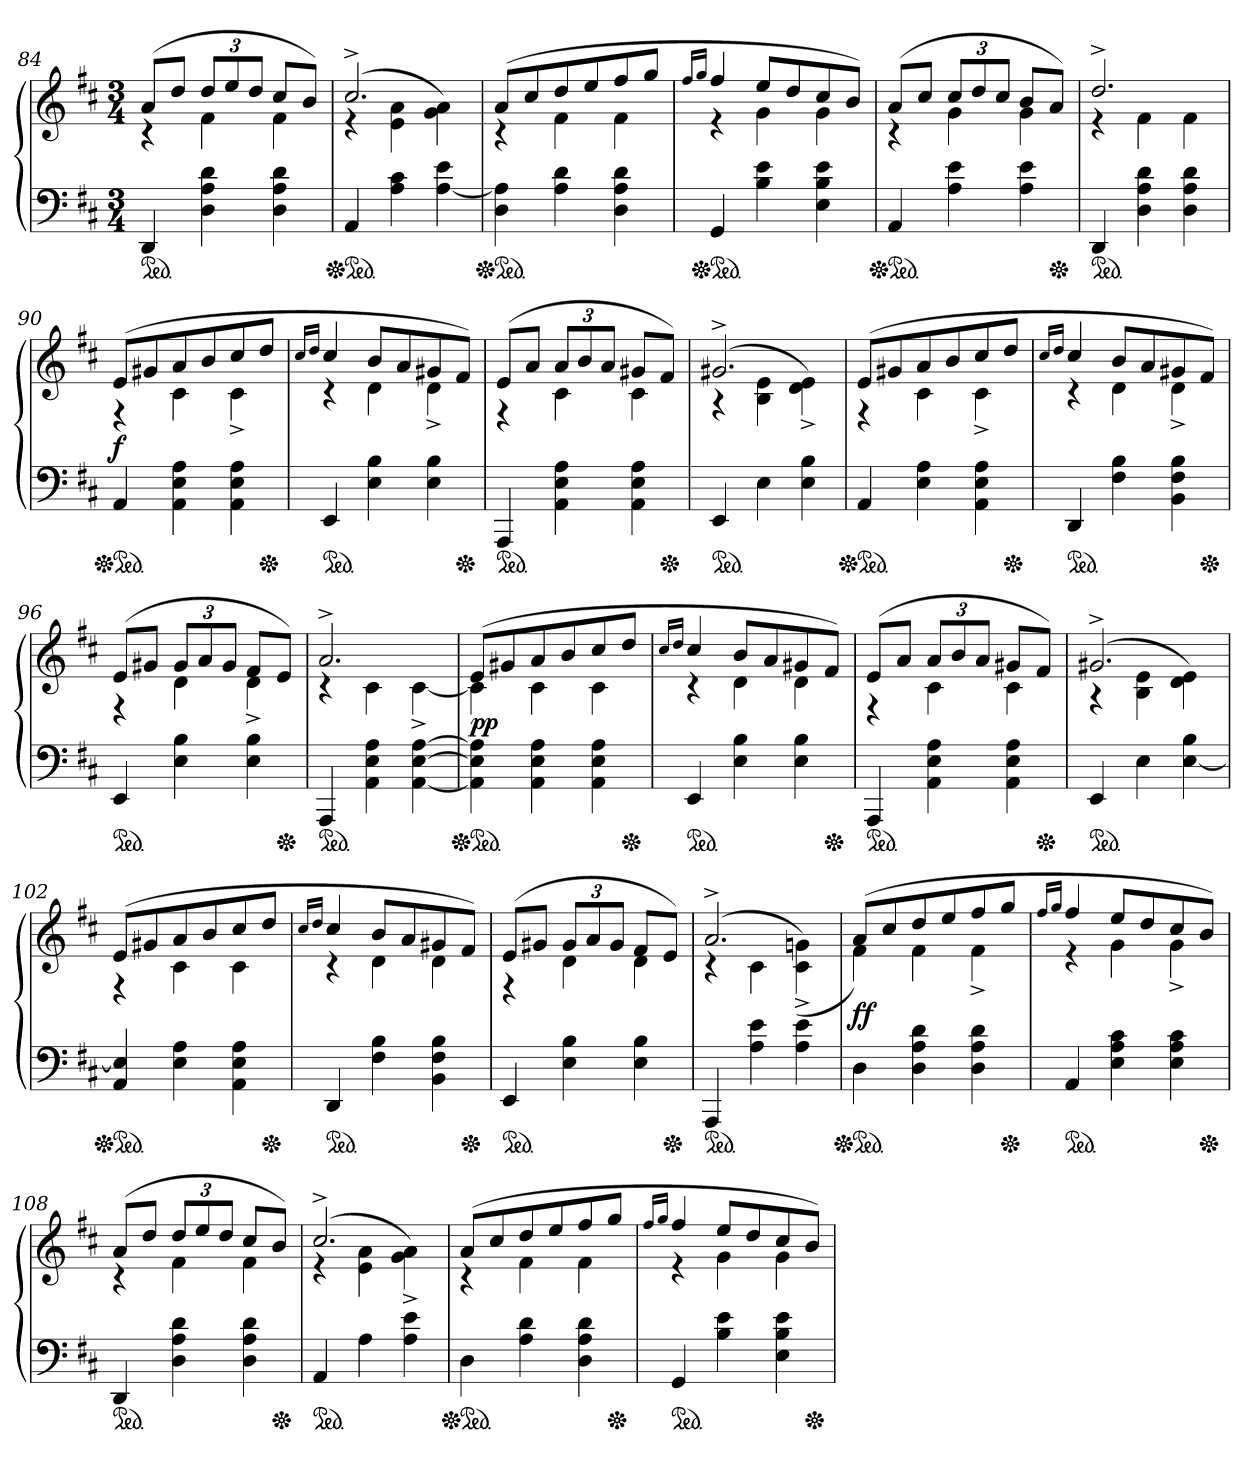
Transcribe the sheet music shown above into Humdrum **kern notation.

**kern	**kern	**dynam
*part1	*part1	*part1
*staff2	*staff1	*staff1/2
*clefF4	*clefG2	*
*k[f#c#]	*k[f#c#]	*
*M3/4	*M3/4	*
=84	=84	=84
*	*^	*
*ped	*	*	*
4DD	(>8aL	4r	.
.	8ddJ	.	.
4D 4A 4d	12ddL	4f#	.
.	12ee	.	.
.	12ddJ	.	.
4D 4A 4d	8cc#L	4f#	.
.	8bJ)	.	.
=85	=85	=85	=85
*Xped	*	*	*
*ped	*	*	*
4AA	(>2.cc#^>	4r	.
4A 4c#	.	4e 4a	.
[4A 4e	.	4g 4a)	.
=86	=86	=86	=86
*Xped	*	*	*
*ped	*	*	*
4D 4A]	(>8aL	4r	.
.	8cc#	.	.
4A 4d	8dd	4f#	.
.	8ee	.	.
4D 4A 4d	8ff#	4f#	.
.	8ggJ	.	.
=87	=87	=87	=87
.	16qff#/LL	.	.
.	16qgg/JJ	.	.
*Xped	*	*	*
*ped	*	*	*
4GG	4ff#	4r	.
4B 4e	8eeL	4g	.
.	8dd	.	.
4E 4B 4e	8cc#	4g	.
.	8bJ)	.	.
=88	=88	=88	=88
*Xped	*	*	*
*ped	*	*	*
4AA	(>8aL	4r	.
.	8cc#J	.	.
4A 4e	12cc#L	4g	.
.	12dd	.	.
.	12cc#J	.	.
4A 4e	8bL	4g	.
*Xped	*	*	*
.	8aJ)	.	.
=89	=89	=89	=89
*ped	*	*	*
4DD	2.dd^	4r	.
4D 4A 4d	.	4f#	.
4D 4A 4d	.	4f#	.
=90	=90	=90	=90
*Xped	*	*	*
*ped	*	*	*
4AA	(>8eL	4r	f
.	8g#X	.	.
4AA 4E 4A	8a	4c#	.
.	8b	.	.
4AA 4E 4A	8cc#	4c#^<	.
*Xped	*	*	*
.	8ddJ	.	.
=91	=91	=91	=91
.	16qcc#/LL	.	.
.	16qdd/JJ	.	.
*ped	*	*	*
4EE	4cc#	4r	.
4E 4B	8bL	4d	.
.	8a	.	.
4E 4B	8g#X	4d^<	.
*Xped	*	*	*
.	8f#J)	.	.
=92	=92	=92	=92
*ped	*	*	*
4AAA	(>8eL	4r	.
.	8aJ	.	.
4AA 4E 4A	12aL	4c#	.
.	12b	.	.
.	12aJ	.	.
4AA 4E 4A	8g#XL	4c#	.
*Xped	*	*	*
.	8f#J)	.	.
=93	=93	=93	=93
*ped	*	*	*
4EE	(>2.g#X^>	4r	.
4E	.	4B 4e	.
4E 4B	.	4d^< 4e^<)	.
=94	=94	=94	=94
*Xped	*	*	*
*ped	*	*	*
4AA	(>8eL	4r	.
.	8g#X	.	.
4E 4A	8a	4c#	.
.	8b	.	.
4AA 4E 4A	8cc#	4c#^<	.
*Xped	*	*	*
.	8ddJ	.	.
=95	=95	=95	=95
.	16qcc#/LL	.	.
.	16qdd/JJ	.	.
*ped	*	*	*
4DD	4cc#	4r	.
4F# 4B	8bL	4d	.
.	8a	.	.
4BB 4F# 4B	8g#X	4d^<	.
*Xped	*	*	*
.	8f#J)	.	.
=96	=96	=96	=96
*ped	*	*	*
4EE	(>8eL	4r	.
.	8g#XJ	.	.
4E 4B	12g#L	4d	.
.	12a	.	.
.	12g#J	.	.
4E 4B	8f#L	4d^<	.
*Xped	*	*	*
.	8eJ)	.	.
=97	=97	=97	=97
*ped	*	*	*
4AAA	2.a^>	4r	.
4AA 4E 4A	.	4c#	.
[4AA [4E [4A	.	[4c#^<	.
=98	=98	=98	=98
*Xped	*	*	*
*ped	*	*	*
4AA] 4E] 4A]	(>8eL	4c#]	pp
.	8g#X	.	.
4AA 4E 4A	8a	4c#	.
.	8b	.	.
4AA 4E 4A	8cc#	4c#	.
*Xped	*	*	*
.	8ddJ	.	.
=99	=99	=99	=99
.	16qcc#/LL	.	.
.	16qdd/JJ	.	.
*ped	*	*	*
4EE	4cc#	4r	.
4E 4B	8bL	4d	.
.	8a	.	.
4E 4B	8g#X	4d	.
*Xped	*	*	*
.	8f#J)	.	.
=100	=100	=100	=100
*ped	*	*	*
4AAA	(>8eL	4r	.
.	8aJ	.	.
4AA 4E 4A	12aL	4c#	.
.	12b	.	.
.	12aJ	.	.
4AA 4E 4A	8g#XL	4c#	.
*Xped	*	*	*
.	8f#J)	.	.
=101	=101	=101	=101
*ped	*	*	*
4EE	(>2.g#X^>	4r	.
4E	.	4B 4e	.
[4E 4B	.	4d 4e)	.
=102	=102	=102	=102
*Xped	*	*	*
*ped	*	*	*
4AA 4E]	(>8eL	4r	.
.	8g#X	.	.
4E 4A	8a	4c#	.
.	8b	.	.
4AA 4E 4A	8cc#	4c#	.
*Xped	*	*	*
.	8ddJ	.	.
=103	=103	=103	=103
.	16qcc#/LL	.	.
.	16qdd/JJ	.	.
*ped	*	*	*
4DD	4cc#	4r	.
4F# 4B	8bL	4d	.
.	8a	.	.
4BB 4F# 4B	8g#X	4d	.
*Xped	*	*	*
.	8f#J)	.	.
=104	=104	=104	=104
*ped	*	*	*
4EE	(>8eL	4r	.
.	8g#XJ	.	.
4E 4B	12g#L	4d	.
.	12a	.	.
.	12g#J	.	.
4E 4B	8f#L	4d	.
*Xped	*	*	*
.	8eJ)	.	.
=105	=105	=105	=105
*ped	*	*	*
4AAA	(2.a^>	4r	.
4A 4e	.	4c#	.
4A 4e	.	(>4c#^> 4gn^>)	.
=106	=106	=106	=106
*Xped	*	*	*
*ped	*	*	*
4D	(>8aL	4f#)	ff
.	8cc#	.	.
4D 4A 4d	8dd	4f#	.
.	8ee	.	.
4D 4A 4d	8ff#	4f#^<	.
*Xped	*	*	*
.	8ggJ	.	.
=107	=107	=107	=107
.	16qff#/LL	.	.
.	16qgg/JJ	.	.
*ped	*	*	*
4AA	4ff#	4r	.
4E 4A 4c#	8eeL	4g	.
.	8dd	.	.
4E 4A 4c#	8cc#	4g^<	.
*Xped	*	*	*
.	8bJ)	.	.
=108	=108	=108	=108
*ped	*	*	*
4DD	(>8a/L	4r	.
.	8ddJ	.	.
4D 4A 4d	12ddL	4f#	.
.	12ee	.	.
.	12ddJ	.	.
4D 4A 4d	8cc#L	4f#	.
*Xped	*	*	*
.	8bJ)	.	.
=109	=109	=109	=109
*ped	*	*	*
4AA	(>2.cc#^>	4r	.
4A	.	4e 4a	.
4A 4e	.	4g^< 4a^<)	.
=110	=110	=110	=110
*Xped	*	*	*
*ped	*	*	*
4D	(>8aL	4r	.
.	8cc#	.	.
4A 4d	8dd	4f#	.
.	8ee	.	.
4D 4A 4d	8ff#	4f#	.
*Xped	*	*	*
.	8ggJ	.	.
=111	=111	=111	=111
.	16qff#/LL	.	.
.	16qgg/JJ	.	.
*ped	*	*	*
4GG	4ff#	4r	.
4B 4e	8eeL	4g	.
.	8dd	.	.
4E 4B 4e	8cc#	4g	.
*Xped	*	*	*
.	8bJ)	.	.
*	*v	*v	*
=	=	=
*-	*-	*-
